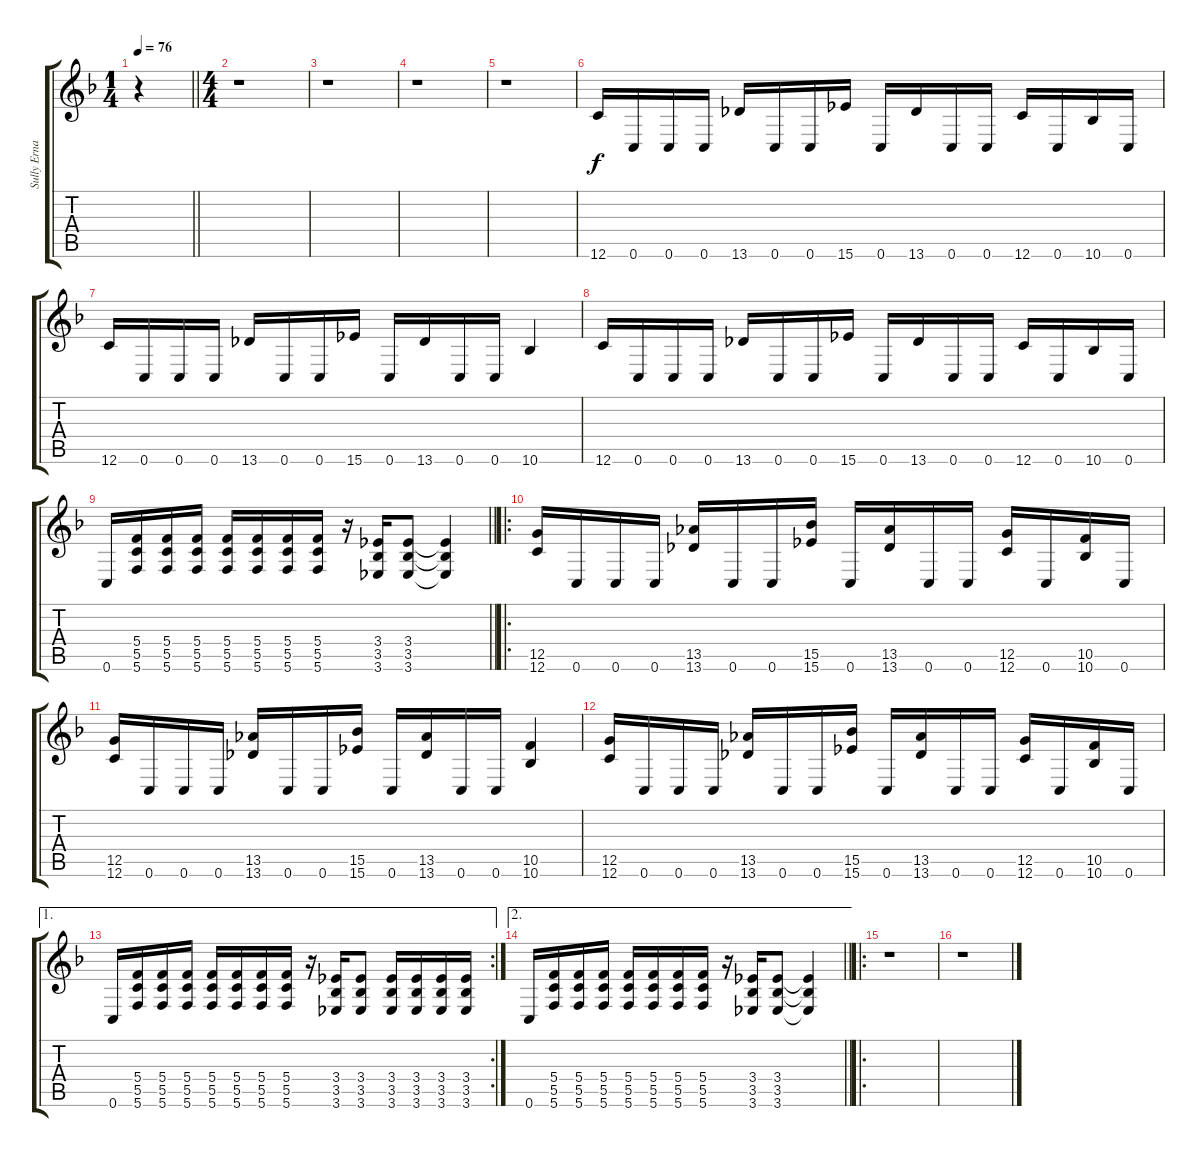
\track ("Sully Erna" "Sully Erna") {instrument distortionguitar}
\staff {score tabs}
\tuning (D4 A3 F3 C3 G2 C2) {hide}
\ts (1 4)
\tempo 76
\clef g2
\barLineRight lightlight
\ks f
r.4{dy f instrument distortionguitar} |
\ts (4 4)
r.1 |
r.1 |
r.1 |
r.1 |
12.6.16 0.6.16 0.6.16 0.6.16 13.6.16 0.6.16 0.6.16 15.6.16 0.6.16 13.6.16 0.6.16 0.6.16 12.6.16 0.6.16 10.6.16 0.6.16 |
12.6.16 0.6.16 0.6.16 0.6.16 13.6.16 0.6.16 0.6.16 15.6.16 0.6.16 13.6.16 0.6.16 0.6.16 10.6.4 |
12.6.16 0.6.16 0.6.16 0.6.16 13.6.16 0.6.16 0.6.16 15.6.16 0.6.16 13.6.16 0.6.16 0.6.16 12.6.16 0.6.16 10.6.16 0.6.16 |
\barLineRight lightlight
0.6.16 (5.4 5.5 5.6).16 (5.4 5.5 5.6).16 (5.4 5.5 5.6).16 (5.4 5.5 5.6).16 (5.4 5.5 5.6).16 (5.4 5.5 5.6).16 (5.4 5.5 5.6).16 r.16 (3.4 3.5 3.6).16 (3.4 3.5 3.6).8 (3.4{t} 3.5{t} 3.6{t}).4 |
\ro
(12.5 12.6).16 0.6.16 0.6.16 0.6.16 (13.5 13.6).16 0.6.16 0.6.16 (15.5 15.6).16 0.6.16 (13.5 13.6).16 0.6.16 0.6.16 (12.5 12.6).16 0.6.16 (10.5 10.6).16 0.6.16 |
(12.5 12.6).16 0.6.16 0.6.16 0.6.16 (13.5 13.6).16 0.6.16 0.6.16 (15.5 15.6).16 0.6.16 (13.5 13.6).16 0.6.16 0.6.16 (10.5 10.6).4 |
(12.5 12.6).16 0.6.16 0.6.16 0.6.16 (13.5 13.6).16 0.6.16 0.6.16 (15.5 15.6).16 0.6.16 (13.5 13.6).16 0.6.16 0.6.16 (12.5 12.6).16 0.6.16 (10.5 10.6).16 0.6.16 |
\ae 1
\rc 2
0.6.16 (5.4 5.5 5.6).16 (5.4 5.5 5.6).16 (5.4 5.5 5.6).16 (5.4 5.5 5.6).16 (5.4 5.5 5.6).16 (5.4 5.5 5.6).16 (5.4 5.5 5.6).16 r.16 (3.4 3.5 3.6).16 (3.4 3.5 3.6).8 (3.4 3.5 3.6).16 (3.4 3.5 3.6).16 (3.4 3.5 3.6).16 (3.4 3.5 3.6).16 |
\ae 2
\barLineRight lightlight
0.6.16 (5.4 5.5 5.6).16 (5.4 5.5 5.6).16 (5.4 5.5 5.6).16 (5.4 5.5 5.6).16 (5.4 5.5 5.6).16 (5.4 5.5 5.6).16 (5.4 5.5 5.6).16 r.16 (3.4 3.5 3.6).16 (3.4 3.5 3.6).8 (3.4{t} 3.5{t} 3.6{t}).4 |
\ro
r.1 |
r.1
